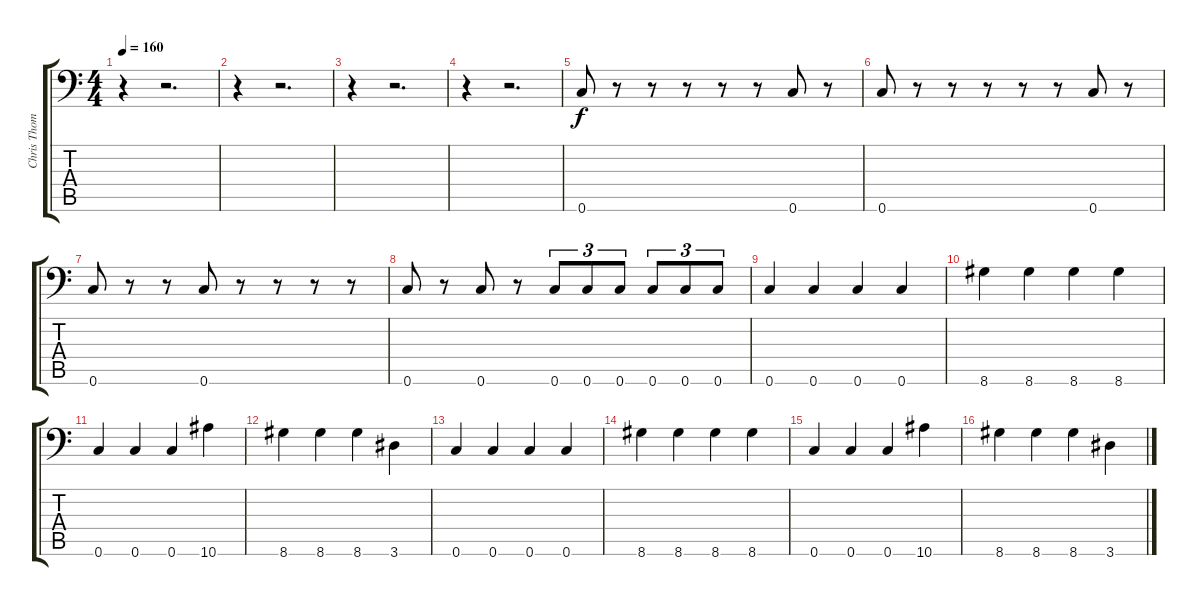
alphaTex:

\track ("Chris Thompson" "Chris Thom") {instrument electricbasspick}
\staff {score tabs}
\tuning (D4 A3 F3 C3 G2 C2) {hide}
\ts (4 4)
\tempo 160
\clef f4
\ks c
r.4{dy f instrument electricbasspick} r.2{d} |
r.4 r.2{d} |
r.4 r.2{d} |
r.4 r.2{d} |
0.6.8 r.8 r.8 r.8 r.8 r.8 0.6.8 r.8 |
0.6.8 r.8 r.8 r.8 r.8 r.8 0.6.8 r.8 |
0.6.8 r.8 r.8 0.6.8 r.8 r.8 r.8 r.8 |
0.6.8 r.8 0.6.8 r.8 0.6.8{tu (3 2)} 0.6.8{tu (3 2)} 0.6.8{tu (3 2)} 0.6.8{tu (3 2)} 0.6.8{tu (3 2)} 0.6.8{tu (3 2)} |
0.6.4 0.6.4 0.6.4 0.6.4 |
8.6.4 8.6.4 8.6.4 8.6.4 |
0.6.4 0.6.4 0.6.4 10.6.4 |
8.6.4 8.6.4 8.6.4 3.6.4 |
0.6.4 0.6.4 0.6.4 0.6.4 |
8.6.4 8.6.4 8.6.4 8.6.4 |
0.6.4 0.6.4 0.6.4 10.6.4 |
8.6.4 8.6.4 8.6.4 3.6.4
